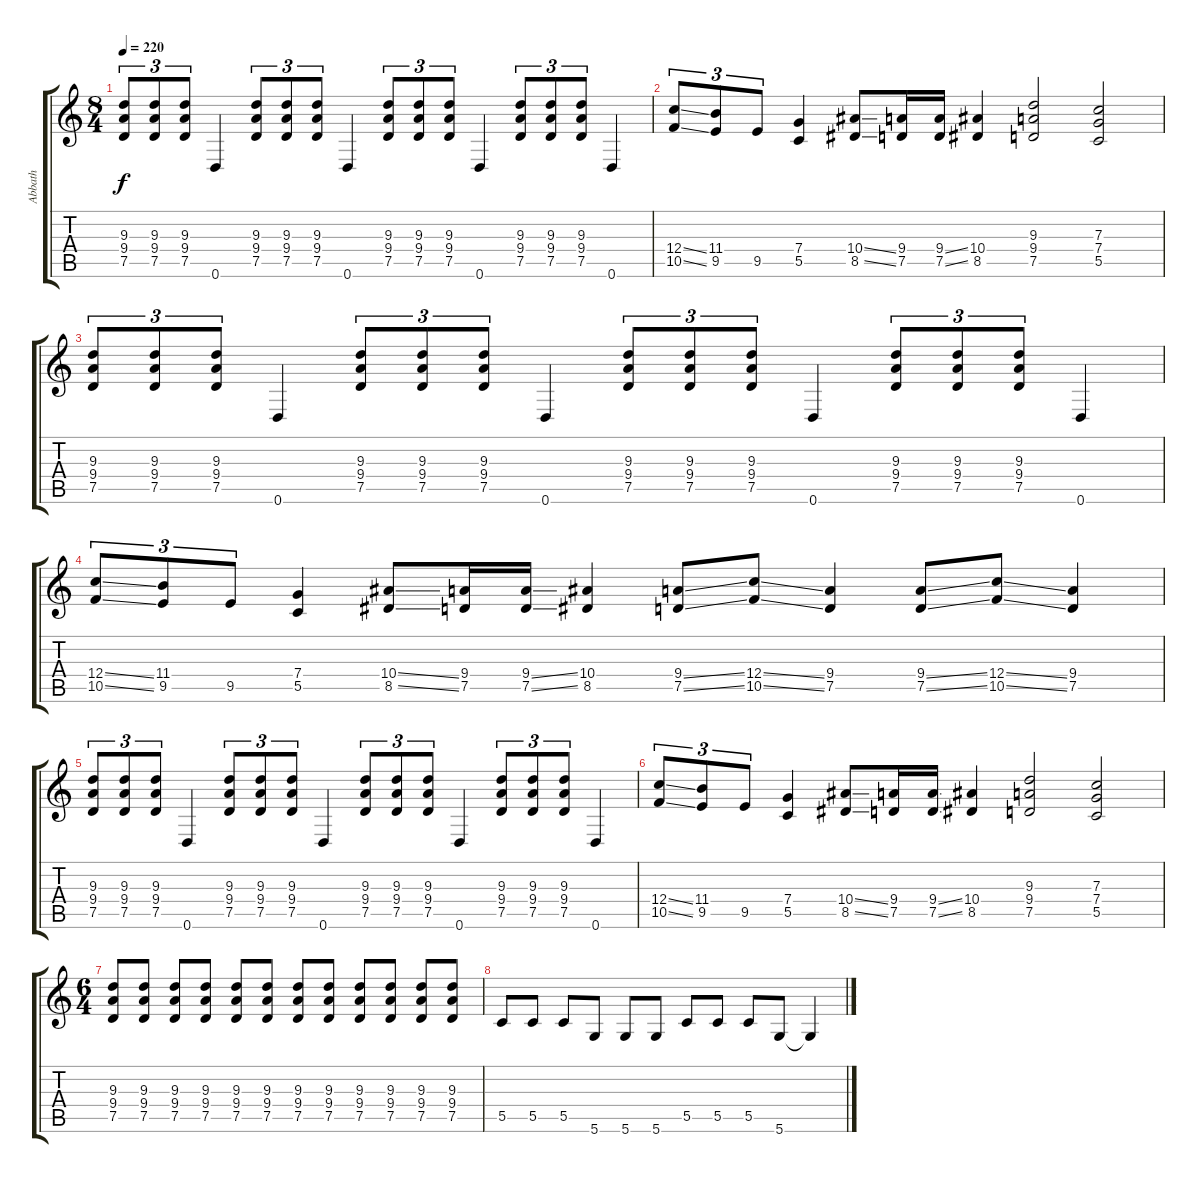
\track ("Abbath" "Abbath") {instrument distortionguitar}
\staff {score tabs}
\tuning (D4 A3 F3 C3 G2 D2) {hide}
\ts (8 4)
\tempo 220
\clef g2
\ks c
(9.3 9.4 7.5).8{tu (3 2) dy f} (9.3 9.4 7.5).8{tu (3 2)} (9.3 9.4 7.5).8{tu (3 2)} 0.6.4 (9.3 9.4 7.5).8{tu (3 2)} (9.3 9.4 7.5).8{tu (3 2)} (9.3 9.4 7.5).8{tu (3 2)} 0.6.4 (9.3 9.4 7.5).8{tu (3 2)} (9.3 9.4 7.5).8{tu (3 2)} (9.3 9.4 7.5).8{tu (3 2)} 0.6.4 (9.3 9.4 7.5).8{tu (3 2)} (9.3 9.4 7.5).8{tu (3 2)} (9.3 9.4 7.5).8{tu (3 2)} 0.6.4 |
(12.4{ss} 10.5{ss}).8{tu (3 2)} (11.4 9.5).8{tu (3 2)} 9.5.8{tu (3 2)} (7.4 5.5).4 (10.4{ss} 8.5{ss}).8 (9.4 7.5).16 (9.4{ss} 7.5{ss}).16 (10.4 8.5).4 (9.3 9.4 7.5).2 (7.3 7.4 5.5).2 |
(9.3 9.4 7.5).8{tu (3 2)} (9.3 9.4 7.5).8{tu (3 2)} (9.3 9.4 7.5).8{tu (3 2)} 0.6.4 (9.3 9.4 7.5).8{tu (3 2)} (9.3 9.4 7.5).8{tu (3 2)} (9.3 9.4 7.5).8{tu (3 2)} 0.6.4 (9.3 9.4 7.5).8{tu (3 2)} (9.3 9.4 7.5).8{tu (3 2)} (9.3 9.4 7.5).8{tu (3 2)} 0.6.4 (9.3 9.4 7.5).8{tu (3 2)} (9.3 9.4 7.5).8{tu (3 2)} (9.3 9.4 7.5).8{tu (3 2)} 0.6.4 |
(12.4{ss} 10.5{ss}).8{tu (3 2)} (11.4 9.5).8{tu (3 2)} 9.5.8{tu (3 2)} (7.4 5.5).4 (10.4{ss} 8.5{ss}).8 (9.4 7.5).16 (9.4{ss} 7.5{ss}).16 (10.4 8.5).4 (9.4{ss} 7.5{ss}).8 (12.4{ss} 10.5{ss}).8 (9.4 7.5).4 (9.4{ss} 7.5{ss}).8 (12.4{ss} 10.5{ss}).8 (9.4 7.5).4 |
(9.3 9.4 7.5).8{tu (3 2)} (9.3 9.4 7.5).8{tu (3 2)} (9.3 9.4 7.5).8{tu (3 2)} 0.6.4 (9.3 9.4 7.5).8{tu (3 2)} (9.3 9.4 7.5).8{tu (3 2)} (9.3 9.4 7.5).8{tu (3 2)} 0.6.4 (9.3 9.4 7.5).8{tu (3 2)} (9.3 9.4 7.5).8{tu (3 2)} (9.3 9.4 7.5).8{tu (3 2)} 0.6.4 (9.3 9.4 7.5).8{tu (3 2)} (9.3 9.4 7.5).8{tu (3 2)} (9.3 9.4 7.5).8{tu (3 2)} 0.6.4 |
(12.4{ss} 10.5{ss}).8{tu (3 2)} (11.4 9.5).8{tu (3 2)} 9.5.8{tu (3 2)} (7.4 5.5).4 (10.4{ss} 8.5{ss}).8 (9.4 7.5).16 (9.4{ss} 7.5{ss}).16 (10.4 8.5).4 (9.3 9.4 7.5).2 (7.3 7.4 5.5).2 |
\ts (6 4)
(9.3 9.4 7.5).8 (9.3 9.4 7.5).8 (9.3 9.4 7.5).8 (9.3 9.4 7.5).8 (9.3 9.4 7.5).8 (9.3 9.4 7.5).8 (9.3 9.4 7.5).8 (9.3 9.4 7.5).8 (9.3 9.4 7.5).8 (9.3 9.4 7.5).8 (9.3 9.4 7.5).8 (9.3 9.4 7.5).8 |
5.5.8{volume 13} 5.5.8 5.5.8 5.6.8 5.6.8 5.6.8 5.5.8 5.5.8 5.5.8 5.6.8 5.6{t}.4
